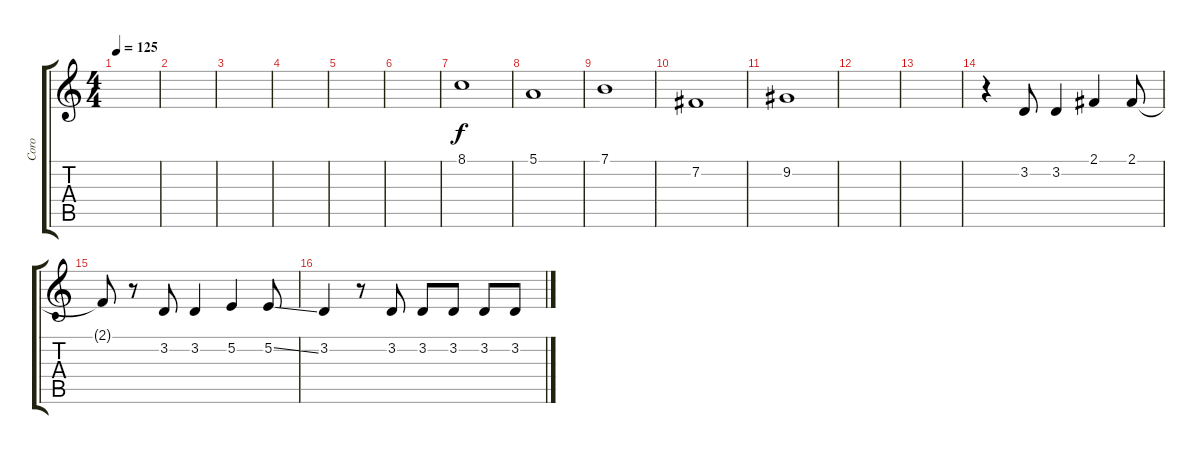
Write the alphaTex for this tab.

\track ("Coro" "Coro") {instrument choiraahs}
\staff {score tabs}
\tuning (E4 B3 G3 D3 A2 E2) {hide}
\ts (4 4)
\tempo 125
\clef g2
\ks c
|
|
|
|
|
|
8.1.1 |
5.1.1 |
7.1.1 |
7.2.1 |
9.2.1 |
|
|
r.4 3.2.8 3.2.4 2.1.4 2.1.8 |
2.1{t}.8 r.8 3.2.8 3.2.4 5.2.4 5.2{ss}.8 |
3.2.4 r.8 3.2.8 3.2.8 3.2.8 3.2.8 3.2.8
